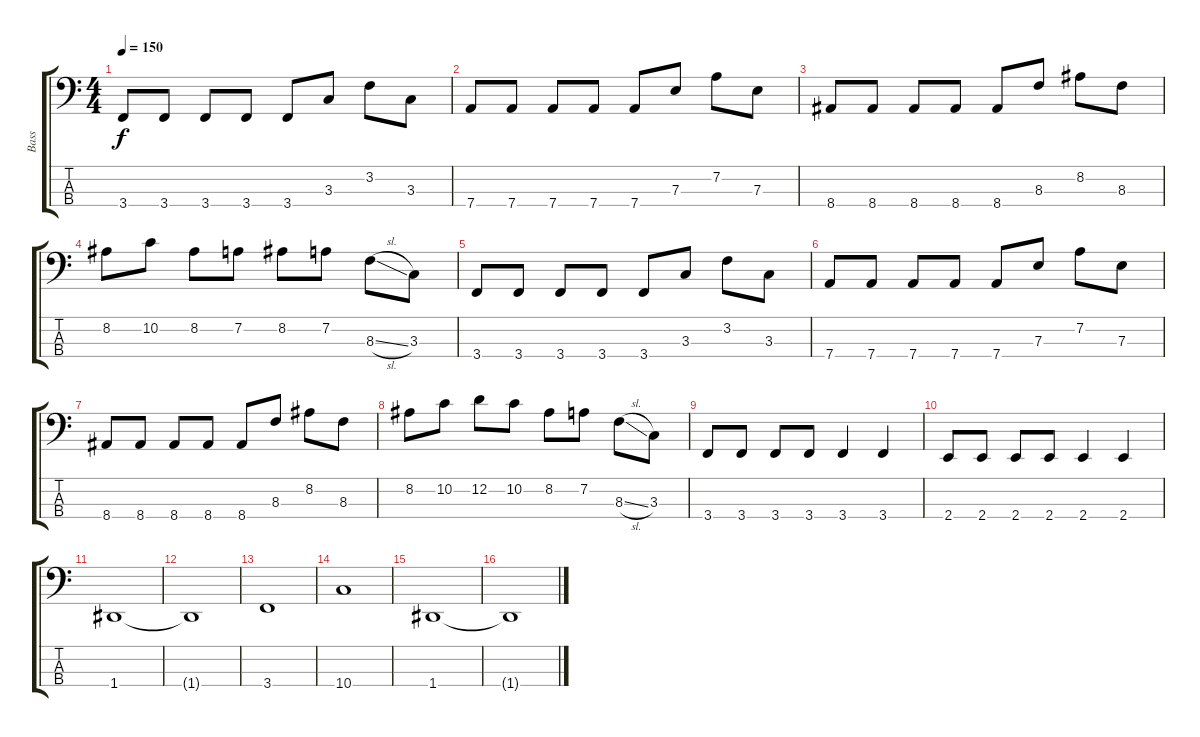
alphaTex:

\track ("Bass" "Bass") {instrument electricbasspick}
\staff {score tabs}
\tuning (G2 D2 A1 D1) {hide}
\ts (4 4)
\tempo 150
\clef f4
\ks c
3.4.8{dy f} 3.4.8 3.4.8 3.4.8 3.4.8 3.3.8 3.2.8 3.3.8 |
7.4.8 7.4.8 7.4.8 7.4.8 7.4.8 7.3.8 7.2.8 7.3.8 |
8.4.8 8.4.8 8.4.8 8.4.8 8.4.8 8.3.8 8.2.8 8.3.8 |
8.2.8 10.2.8 8.2.8 7.2.8 8.2.8 7.2.8 8.3{sl}.8 3.3.8 |
3.4.8 3.4.8 3.4.8 3.4.8 3.4.8 3.3.8 3.2.8 3.3.8 |
7.4.8 7.4.8 7.4.8 7.4.8 7.4.8 7.3.8 7.2.8 7.3.8 |
8.4.8 8.4.8 8.4.8 8.4.8 8.4.8 8.3.8 8.2.8 8.3.8 |
8.2.8 10.2.8 12.2.8 10.2.8 8.2.8 7.2.8 8.3{sl}.8 3.3.8 |
3.4.8 3.4.8 3.4.8 3.4.8 3.4.4 3.4.4 |
2.4.8 2.4.8 2.4.8 2.4.8 2.4.4 2.4.4 |
1.4.1 |
1.4{t}.1 |
3.4.1 |
10.4.1 |
1.4.1 |
1.4{t}.1
